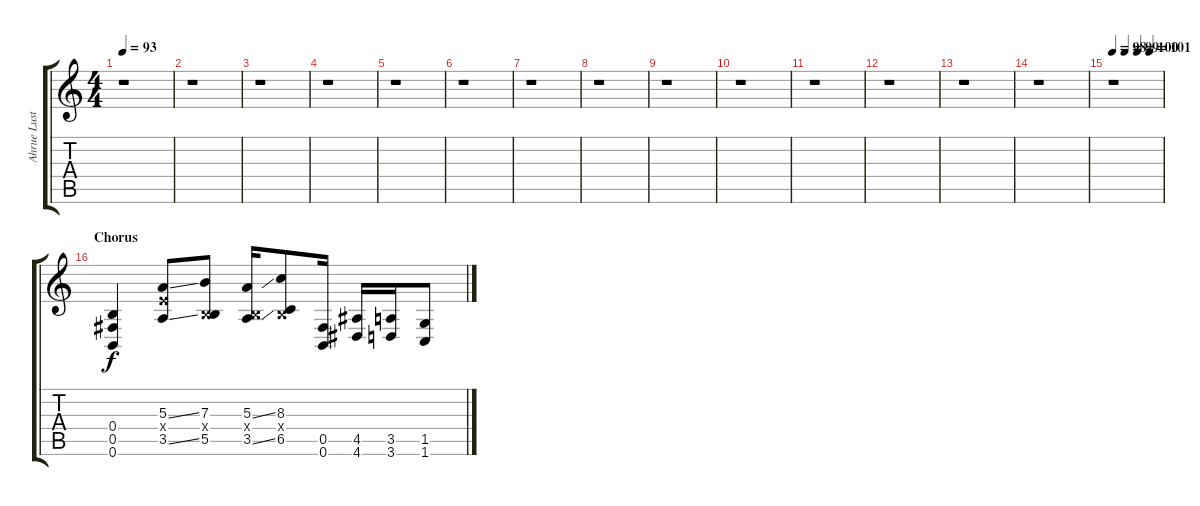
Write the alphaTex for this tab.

\track ("Ahrue Luster" "Ahrue Lust") {instrument overdrivenguitar}
\staff {score tabs}
\tuning (Db4 Ab3 E3 B2 Gb2 B1) {hide}
\ts (4 4)
\tempo 93
\clef g2
\ks c
r.1{dy f} |
r.1 |
r.1 |
r.1 |
r.1 |
r.1 |
r.1 |
r.1 |
r.1 |
r.1 |
r.1 |
r.1 |
r.1 |
r.1 |
\tempo 98
\tempo (99 0.25)
\tempo (100 0.5)
\tempo (101 0.75)
r.1 |
\section ("" "Chorus")
(0.4 0.5 0.6).4{balance 0} (5.3{ss} 5.4{x} 3.5{ss}).8 (7.3 0.4{x} 5.5).8 (5.3{ss} 0.4{x} 3.5{ss}).16 (8.3 0.4{x} 6.5).8 (0.5 0.6).16 (4.5 4.6).16 (3.5 3.6).16 (1.5 1.6).8
